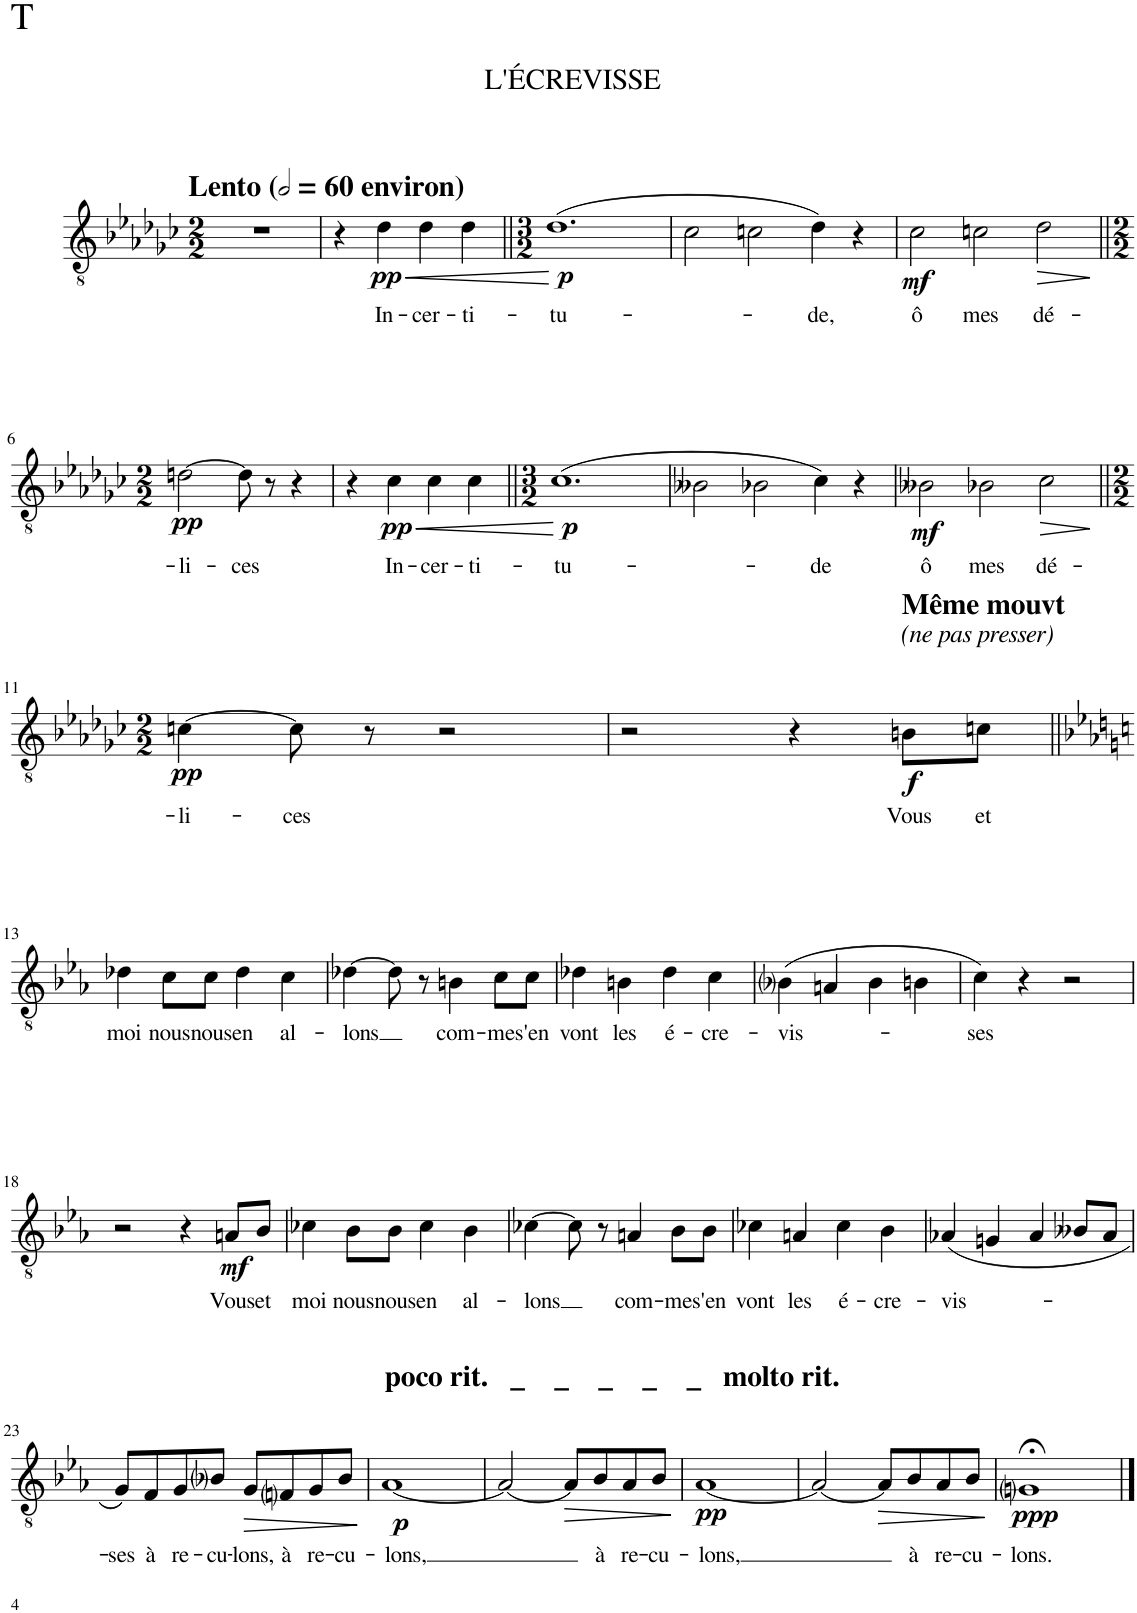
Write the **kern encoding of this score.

**kern	**text	**dynam
*part1	*part1	*part1
*staff1	*staff1	*staff1
*I"Tenor	*	*
*clefGv2	*	*
*k[b-e-a-d-g-c-]	*	*
*M2/2	*	*
*MM120	*	*
=1	=1	=1
!LO:TX:a:B:t=Lento (	!	!
!LO:TX:a:B:t=environ)	!	!
1r	.	.
=2	=2	=2
4r	.	.
!	!LO:LY:b	!LO:HP:b
!	!	!LO:DY:n=1:b
4d-\	In-	< pp
!	!LO:LY:b	!
4d-\	-cer-	.
!	!LO:LY:b	!
4d-\	-ti-	.
.	.	[
=3||	=3||	=3||
*M3/2	*	*
!	!LO:LY:b	!LO:DY:b
(1.d-	-tu-	p
=4	=4	=4
2c-\	.	.
2cn\	.	.
!	!LO:LY:b	!
4d-\)	-de,	.
4r	.	.
=5	=5	=5
!	!LO:LY:b	!LO:DY:b
2c-\	ô	mf
!	!LO:LY:b	!
2cn\	mes	.
!	!LO:LY:b	!LO:HP:b
2d-\	dé-	>
.	.	]
!!LO:LB:g=z
=6||	=6||	=6||
*M2/2	*	*
!	!LO:LY:b	!LO:DY:b
[2dn\	-li-	pp
!	!LO:LY:b	!
8d\]	-ces	.
8r	.	.
4r	.	.
=7	=7	=7
4r	.	.
!	!LO:LY:b	!LO:HP:b
!	!	!LO:DY:n=1:b
4c-\	In-	< pp
!	!LO:LY:b	!
4c-\	-cer-	.
!	!LO:LY:b	!
4c-\	-ti-	.
.	.	[
=8||	=8||	=8||
*M3/2	*	*
!	!LO:LY:b	!LO:DY:b
(1.c-	-tu-	p
=9	=9	=9
2B--X\	.	.
2B-X\	.	.
!	!LO:LY:b	!
4c-\)	-de	.
4r	.	.
=10	=10	=10
!	!LO:LY:b	!LO:DY:b
2B--X\	ô	mf
!	!LO:LY:b	!
2B-X\	mes	.
!	!LO:LY:b	!LO:HP:b
2c-\	dé-	>
.	.	]
!!LO:LB:g=z
=11||	=11||	=11||
*M2/2	*	*
!	!LO:LY:b	!LO:DY:b
[4cn\	-li-	pp
!	!LO:LY:b	!
8c\]	-ces	.
8r	.	.
2r	.	.
=12	=12	=12
2r	.	.
4r	.	.
!LO:TX:a:B:t=Même mouvt	!	!
!LO:TX:a:i:t=(ne pas presser)	!	!
!	!LO:LY:b	!LO:DY:b
8Bn\L	Vous	f
!	!LO:LY:b	!
8cn\J	et	.
!!LO:LB:g=z
=13||	=13||	=13||
*k[b-e-a-]	*	*
!	!LO:LY:b	!
4d-X\	moi	.
!	!LO:LY:b	!
8c\L	nous	.
!	!LO:LY:b	!
8c\J	nous	.
!	!LO:LY:b	!
4d-\	en	.
!	!LO:LY:b	!
4c\	al-	.
=14	=14	=14
!	!LO:LY:b	!
[4d-X\	-lons	.
8d-\]	.	.
8r	.	.
!	!LO:LY:b	!
4Bn\	com-	.
!	!LO:LY:b	!
8c\L	-me	.
!	!LO:LY:b	!
8c\J	s'en	.
=15	=15	=15
!	!LO:LY:b	!
4d-X\	vont	.
!	!LO:LY:b	!
4Bn\	les	.
!	!LO:LY:b	!
4d-\	é-	.
!	!LO:LY:b	!
4c\	-cre-	.
=16	=16	=16
!	!LO:LY:b	!
(4B-i\	-vis-	.
4An/	.	.
4B-\	.	.
4Bn\	.	.
=17	=17	=17
!	!LO:LY:b	!
4c\)	-ses	.
4r	.	.
2r	.	.
!!LO:LB:g=z
=18	=18	=18
2r	.	.
4r	.	.
!	!LO:LY:b	!LO:DY:b
8An/L	Vous	mf
!	!LO:LY:b	!
8B-/J	et	.
=19	=19	=19
!	!LO:LY:b	!
4c-X\	moi	.
!	!LO:LY:b	!
8B-\L	nous	.
!	!LO:LY:b	!
8B-\J	nous	.
!	!LO:LY:b	!
4c-\	en	.
!	!LO:LY:b	!
4B-\	al-	.
=20	=20	=20
!	!LO:LY:b	!
[4c-X\	-lons	.
8c-\]	.	.
8r	.	.
!	!LO:LY:b	!
4An/	com-	.
!	!LO:LY:b	!
8B-\L	-me	.
!	!LO:LY:b	!
8B-\J	s'en	.
=21	=21	=21
!	!LO:LY:b	!
4c-X\	vont	.
!	!LO:LY:b	!
4An/	les	.
!	!LO:LY:b	!
4c-\	é-	.
!	!LO:LY:b	!
4B-\	cre-	.
=22	=22	=22
!	!LO:LY:b	!
(4A-X/	-vis-	.
4Gn/	.	.
4A-/	.	.
8B--X/L	.	.
8A-/J	.	.
!!LO:LB:g=z
=23	=23	=23
!	!LO:LY:b	!
8G/L)	-ses	.
!	!LO:LY:b	!
8F/	à	.
!	!LO:LY:b	!
8G/	re-	.
!	!LO:LY:b	!
8B-i/J	-cu-	.
!	!LO:LY:b	!LO:HP:b
8G/L	-lons,	>
!	!LO:LY:b	!
8Fni/	à	.
!	!LO:LY:b	!
8G/	re-	.
!	!LO:LY:b	!
8B-/J	-cu-	.
.	.	]
=24	=24	=24
!LO:TX:a:B:t=poco rit.   _    _    _    _    _	!	!
!	!LO:LY:b	!LO:DY:b
[1A-	-lons,	p
=25	=25	=25
2A-/_	.	.
!	!	!LO:HP:b
8A-/L]	.	>
!	!LO:LY:b	!
8B-/	à	.
!	!LO:LY:b	!
8A-/	re-	.
!	!LO:LY:b	!
8B-/J	-cu-	.
.	.	]
=26	=26	=26
!	!LO:LY:b	!LO:DY:b
*^	*	*
[1A-	4ryy	-lons,	pp
!	!LO:TX:a:B:t=molto rit.	!	!
.	2.ryy	.	.
*v	*v	*	*
=27	=27	=27
2A-/_	.	.
!	!	!LO:HP:b
8A-/L]	.	>
!	!LO:LY:b	!
8B-/	à	.
!	!LO:LY:b	!
8A-/	re-	.
!	!LO:LY:b	!
8B-/J	-cu-	.
.	.	]
=28	=28	=28
!	!LO:LY:b	!LO:DY:b
1Gni;<	-lons.	ppp
==	==	==
*-	*-	*-
